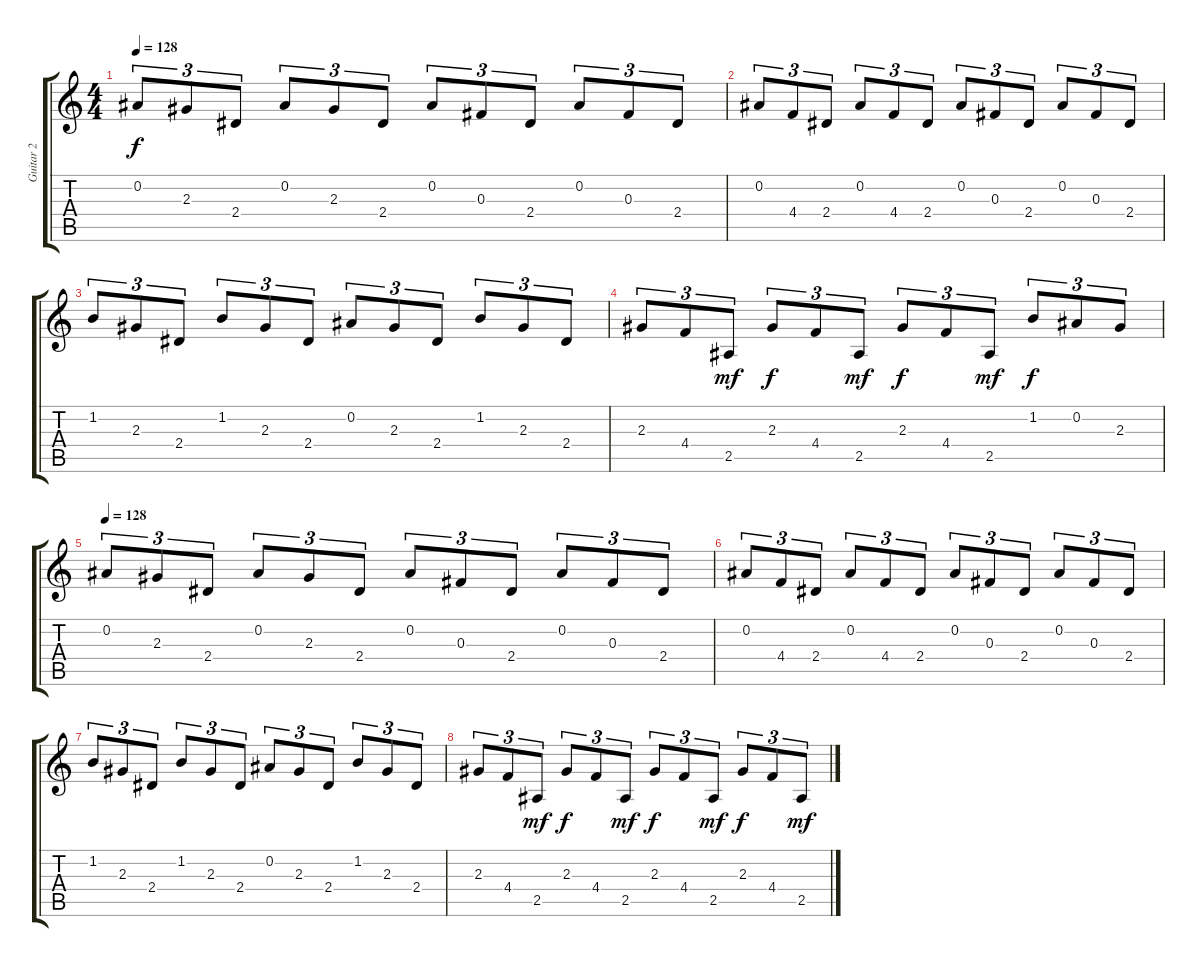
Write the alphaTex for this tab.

\track ("Guitar 2" "Guitar 2") {instrument distortionguitar}
\staff {score tabs}
\tuning (Eb4 Bb3 Gb3 Db3 Ab2 Eb2) {hide}
\ts (4 4)
\tempo 128
\clef g2
\ks c
0.2.8{tu (3 2) dy f instrument electricguitarclean} 2.3.8{tu (3 2)} 2.4.8{tu (3 2)} 0.2.8{tu (3 2)} 2.3.8{tu (3 2)} 2.4.8{tu (3 2)} 0.2.8{tu (3 2)} 0.3.8{tu (3 2)} 2.4.8{tu (3 2)} 0.2.8{tu (3 2)} 0.3.8{tu (3 2)} 2.4.8{tu (3 2)} |
0.2.8{tu (3 2)} 4.4.8{tu (3 2)} 2.4.8{tu (3 2)} 0.2.8{tu (3 2)} 4.4.8{tu (3 2)} 2.4.8{tu (3 2)} 0.2.8{tu (3 2)} 0.3.8{tu (3 2)} 2.4.8{tu (3 2)} 0.2.8{tu (3 2)} 0.3.8{tu (3 2)} 2.4.8{tu (3 2)} |
1.2.8{tu (3 2)} 2.3.8{tu (3 2)} 2.4.8{tu (3 2)} 1.2.8{tu (3 2)} 2.3.8{tu (3 2)} 2.4.8{tu (3 2)} 0.2.8{tu (3 2)} 2.3.8{tu (3 2)} 2.4.8{tu (3 2)} 1.2.8{tu (3 2)} 2.3.8{tu (3 2)} 2.4.8{tu (3 2)} |
2.3.8{tu (3 2)} 4.4.8{tu (3 2)} 2.5.8{tu (3 2) dy mf} 2.3.8{tu (3 2) dy f} 4.4.8{tu (3 2)} 2.5.8{tu (3 2) dy mf} 2.3.8{tu (3 2) dy f} 4.4.8{tu (3 2)} 2.5.8{tu (3 2) dy mf} 1.2.8{tu (3 2) dy f} 0.2.8{tu (3 2)} 2.3.8{tu (3 2)} |
\tempo 128
0.2.8{tu (3 2) instrument electricguitarclean} 2.3.8{tu (3 2)} 2.4.8{tu (3 2)} 0.2.8{tu (3 2)} 2.3.8{tu (3 2)} 2.4.8{tu (3 2)} 0.2.8{tu (3 2)} 0.3.8{tu (3 2)} 2.4.8{tu (3 2)} 0.2.8{tu (3 2)} 0.3.8{tu (3 2)} 2.4.8{tu (3 2)} |
0.2.8{tu (3 2)} 4.4.8{tu (3 2)} 2.4.8{tu (3 2)} 0.2.8{tu (3 2)} 4.4.8{tu (3 2)} 2.4.8{tu (3 2)} 0.2.8{tu (3 2)} 0.3.8{tu (3 2)} 2.4.8{tu (3 2)} 0.2.8{tu (3 2)} 0.3.8{tu (3 2)} 2.4.8{tu (3 2)} |
1.2.8{tu (3 2)} 2.3.8{tu (3 2)} 2.4.8{tu (3 2)} 1.2.8{tu (3 2)} 2.3.8{tu (3 2)} 2.4.8{tu (3 2)} 0.2.8{tu (3 2)} 2.3.8{tu (3 2)} 2.4.8{tu (3 2)} 1.2.8{tu (3 2)} 2.3.8{tu (3 2)} 2.4.8{tu (3 2)} |
2.3.8{tu (3 2)} 4.4.8{tu (3 2)} 2.5.8{tu (3 2) dy mf} 2.3.8{tu (3 2) dy f} 4.4.8{tu (3 2)} 2.5.8{tu (3 2) dy mf} 2.3.8{tu (3 2) dy f} 4.4.8{tu (3 2)} 2.5.8{tu (3 2) dy mf} 2.3.8{tu (3 2) dy f} 4.4.8{tu (3 2)} 2.5.8{tu (3 2) dy mf}
